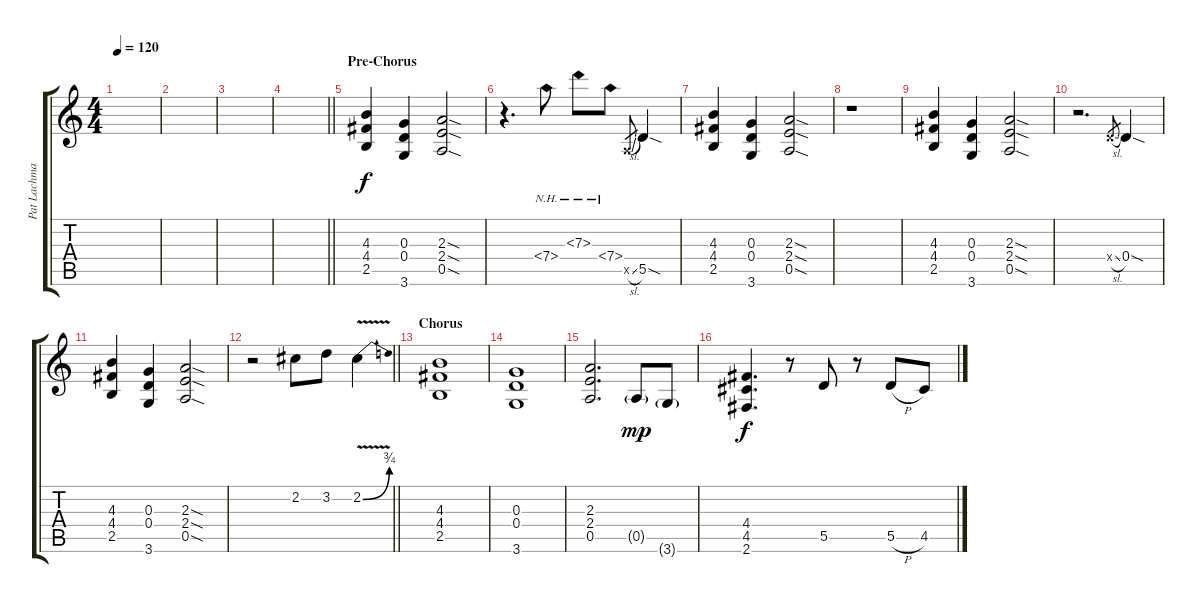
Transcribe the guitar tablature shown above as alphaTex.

\track ("Pat Lachman" "Pat Lachma") {instrument distortionguitar}
\staff {score tabs}
\tuning (E4 B3 G3 D3 A2 E2) {hide}
\ts (4 4)
\tempo 120
\clef g2
\ks c
|
|
|
\barLineRight lightlight
|
\section ("" "Pre-Chorus")
(4.3 4.4 2.5).4{volume 13 instrument distortionguitar} (0.3 0.4 3.6).4 (2.3{sod} 2.4{sod} 0.5{sod}).2 |
r.4{d} 7.4{nh}.8 7.3{nh}.8 7.4{nh}.8 0.5{sl x}.8{gr} 5.5{sod}.4 |
(4.3 4.4 2.5).4 (0.3 0.4 3.6).4 (2.3{sod} 2.4{sod} 0.5{sod}).2 |
r.1 |
(4.3 4.4 2.5).4 (0.3 0.4 3.6).4 (2.3{sod} 2.4{sod} 0.5{sod}).2 |
r.2{d} 0.4{sl x}.8{gr} 0.4{sod}.4 |
(4.3 4.4 2.5).4 (0.3 0.4 3.6).4 (2.3{sod} 2.4{sod} 0.5{sod}).2 |
\barLineRight lightlight
r.2 2.2.8 3.2.8 2.2{be (bend 0 0 60 3) v}.4 |
\section ("" "Chorus")
(4.3 4.4 2.5).1 |
(0.3 0.4 3.6).1 |
(2.3 2.4 0.5).2{d} 0.5{g}.8{dy mp} 3.6{g}.8 |
(4.4 4.5 2.6).4{d dy f} r.8 5.5.8 r.8 5.5{h}.8 4.5.8
